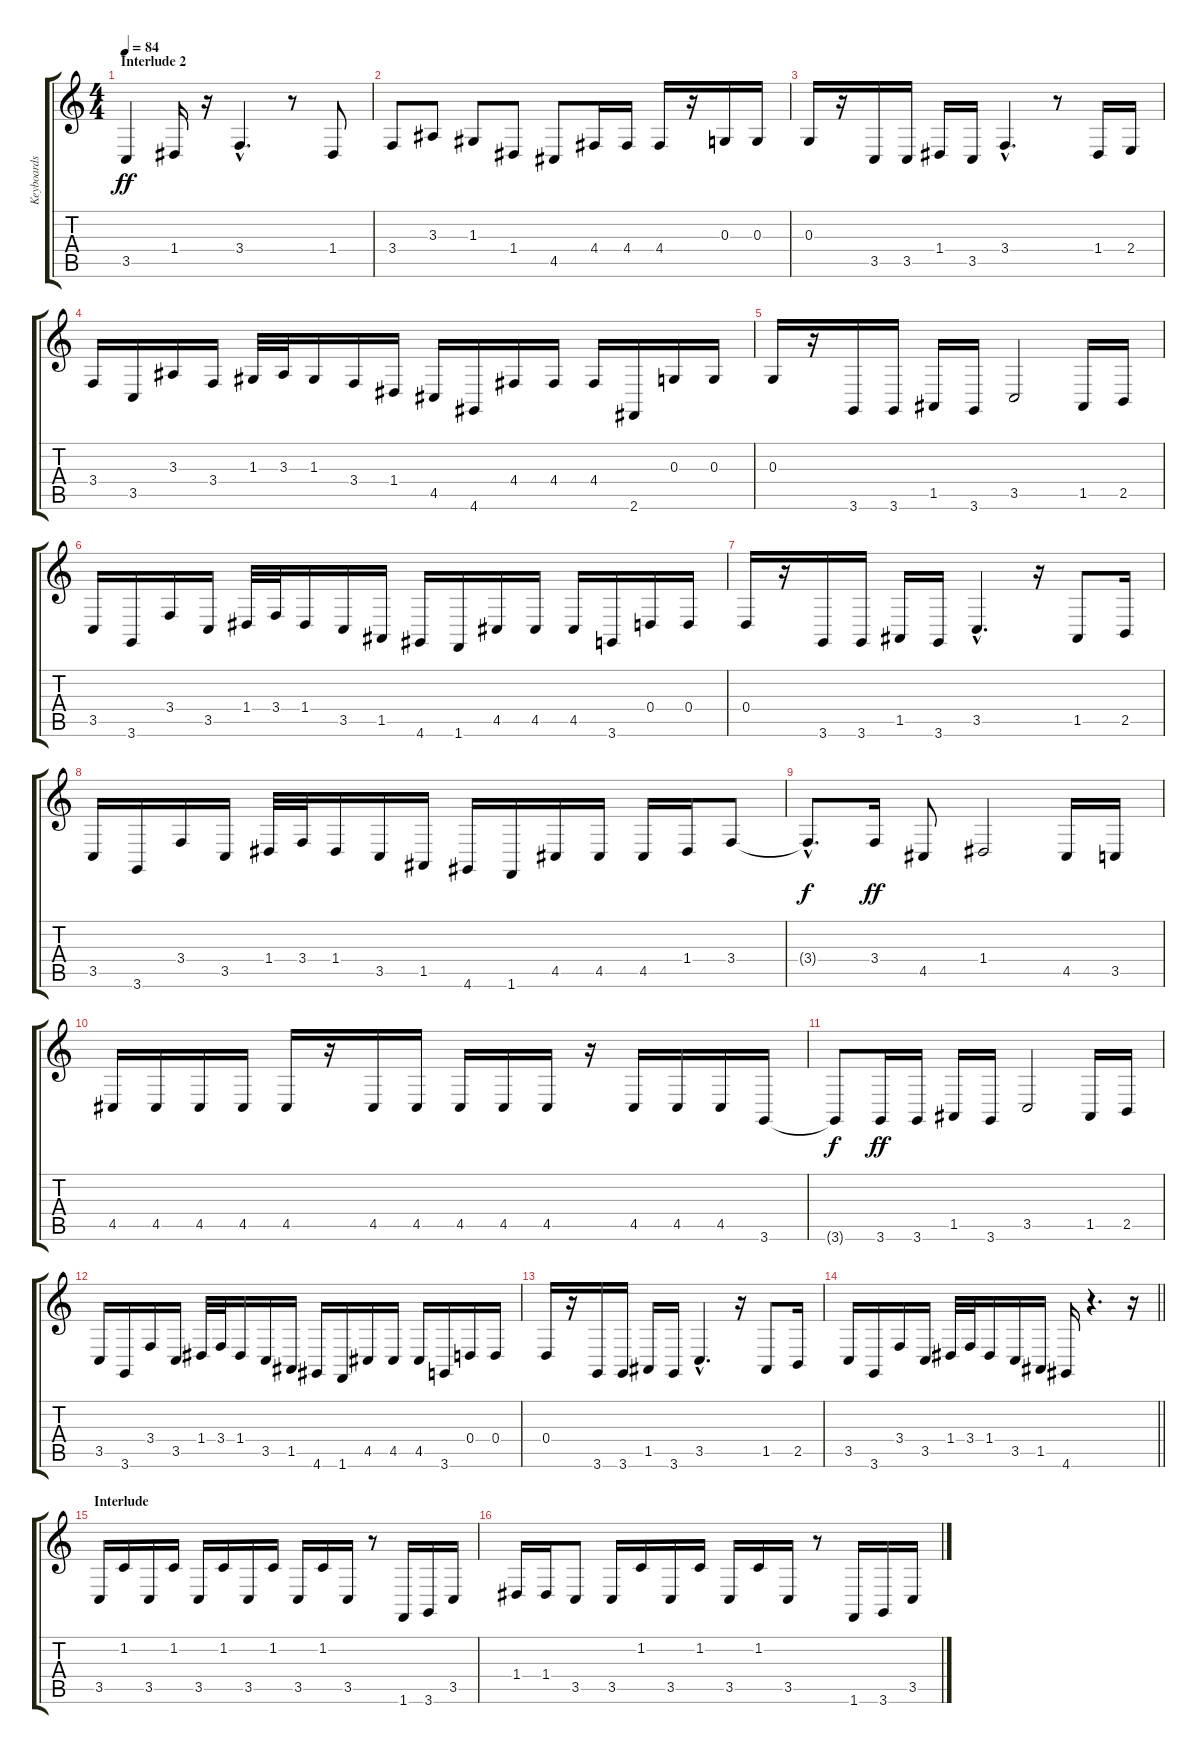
\track ("Keyboards L. (Ian Anderson)" "Keyboards ") {instrument pad7halo}
\staff {score tabs}
\tuning (E4 B3 G3 D3 A2 E2) {hide}
\ts (4 4)
\section ("" "Interlude 2")
\tempo 84
\clef g2
\ks c
3.5.4{dy ff} 1.4.16 r.16 3.4{hac}.4{d} r.8 1.4.8 |
3.4.8 3.3.8 1.3.8 1.4.8 4.5.8 4.4.16 4.4.16 4.4.16 r.16 0.3.16 0.3.16 |
0.3.16 r.16 3.5.16 3.5.16 1.4.16 3.5.16 3.4{hac}.4{d} r.8 1.4.16 2.4.16 |
3.4.16 3.5.16 3.3.16 3.4.16 1.3.32 3.3.32 1.3.16 3.4.16 1.4.16 4.5.16 4.6.16 4.4.16 4.4.16 4.4.16 2.6.16 0.3.16 0.3.16 |
0.3.16 r.16 3.6.16 3.6.16 1.5.16 3.6.16 3.5.2 1.5.16 2.5.16 |
3.5.16 3.6.16 3.4.16 3.5.16 1.4.32 3.4.32 1.4.16 3.5.16 1.5.16 4.6.16 1.6.16 4.5.16 4.5.16 4.5.16 3.6.16 0.4.16 0.4.16 |
0.4.16 r.16 3.6.16 3.6.16 1.5.16 3.6.16 3.5{hac}.4{d} r.16 1.5.8 2.5.16 |
3.5.16 3.6.16 3.4.16 3.5.16 1.4.32 3.4.32 1.4.16 3.5.16 1.5.16 4.6.16 1.6.16 4.5.16 4.5.16 4.5.16 1.4.16 3.4.8 |
3.4{hac t}.8{d dy f} 3.4.16{dy ff} 4.5.8 1.4.2 4.5.16 3.5.16 |
4.5.16 4.5.16 4.5.16 4.5.16 4.5.16 r.16 4.5.16 4.5.16 4.5.16 4.5.16 4.5.16 r.16 4.5.16 4.5.16 4.5.16 3.6.16 |
3.6{t}.8{dy f} 3.6.16{dy ff} 3.6.16 1.5.16 3.6.16 3.5.2 1.5.16 2.5.16 |
3.5.16 3.6.16 3.4.16 3.5.16 1.4.32 3.4.32 1.4.16 3.5.16 1.5.16 4.6.16 1.6.16 4.5.16 4.5.16 4.5.16 3.6.16 0.4.16 0.4.16 |
0.4.16 r.16 3.6.16 3.6.16 1.5.16 3.6.16 3.5{hac}.4{d} r.16 1.5.8 2.5.16 |
\barLineRight lightlight
3.5.16 3.6.16 3.4.16 3.5.16 1.4.32 3.4.32 1.4.16 3.5.16 1.5.16 4.6.16 r.4{d} r.16 |
\section ("" "Interlude")
3.5.16 1.2.16 3.5.16 1.2.16 3.5.16 1.2.16 3.5.16 1.2.16 3.5.16 1.2.16 3.5.16 r.8 1.6.16 3.6.16 3.5.16 |
1.4.16 1.4.16 3.5.8 3.5.16 1.2.16 3.5.16 1.2.16 3.5.16 1.2.16 3.5.16 r.8 1.6.16 3.6.16 3.5.16
